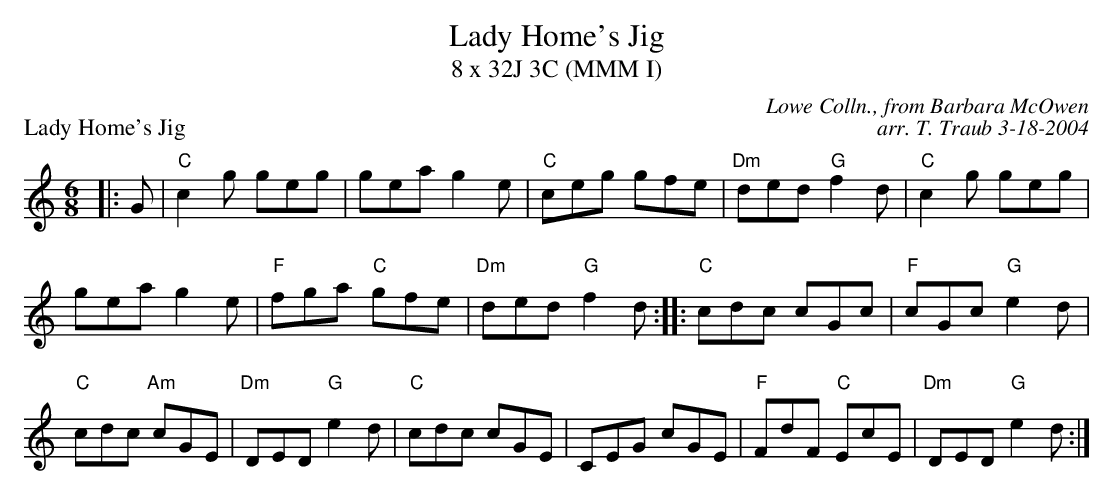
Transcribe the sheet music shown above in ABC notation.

X:1
T: Lady Home's Jig
T: 8 x 32J 3C (MMM I)
P: Lady Home's Jig
C: Lowe Colln., from Barbara McOwen
C: arr. T. Traub 3-18-2004
M: 6/8
K: C
L: 1/8
|: G|"C"c2 g geg |gea g2 e|"C"ceg gfe|"Dm"ded "G"f2 d|"C"c2 g geg|
gea g2 e|"F"fga "C"gfe|"Dm"ded "G"f2 d :||: "C"cdc cGc|"F"cGc "G"e2 d|
"C"cdc "Am"cGE|"Dm"DED "G"e2 d|"C"cdc cGE|CEG cGE|"F"FdF "C"EcE|"Dm"DED "G"e2 d :|
